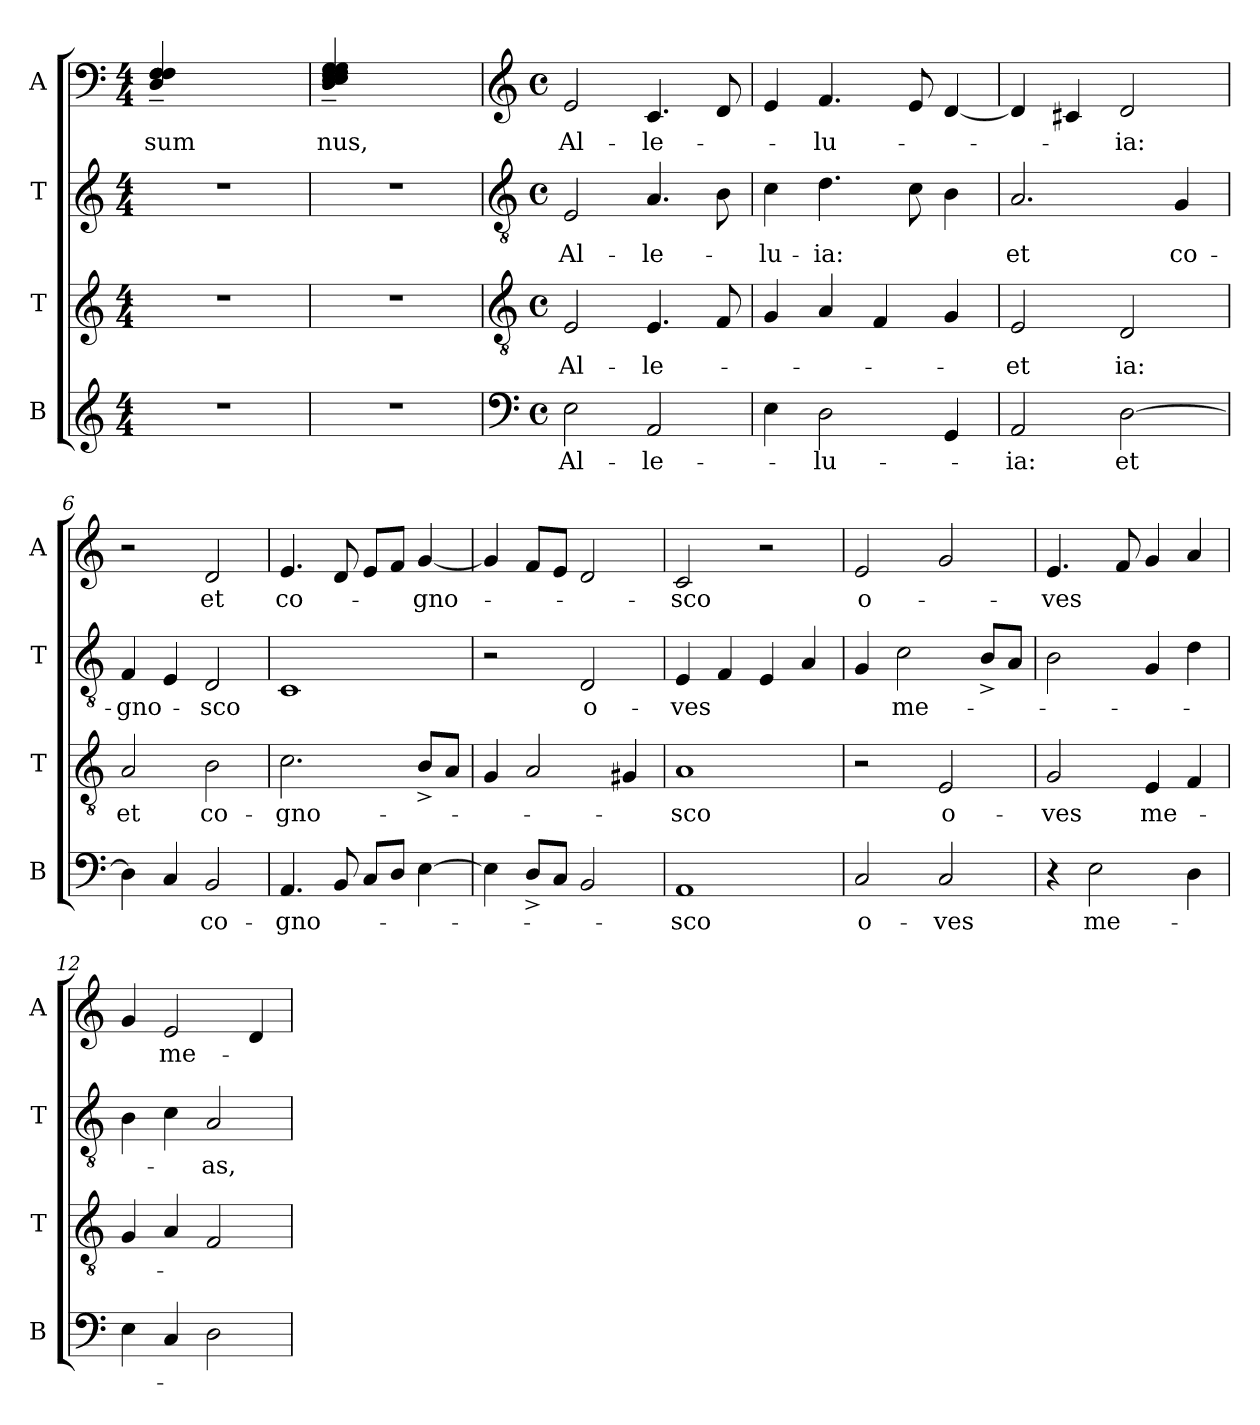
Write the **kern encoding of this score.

**kern	**text	**kern	**text	**kern	**text	**kern	**text
*part4	*part4	*part3	*part3	*part2	*part2	*part1	*part1
*staff4	*staff4	*staff3	*staff3	*staff2	*staff2	*staff1	*staff1
*I"B	*	*I"T	*	*I"T	*	*I"A	*
*I'B	*	*I'T	*	*I'T	*	*I'A	*
*clefG2	*	*clefG2	*	*clefG2	*	*clefF4	*
*k[]	*	*k[]	*	*k[]	*	*k[]	*
*C:	*	*C:	*	*C:	*	*C:	*
*M4/4	*	*M4/4	*	*M4/4	*	*M4/4	*
=1	=1	=1	=1	=1	=1	=1	=1
!	!	!	!	!	!	!	!LO:LY:b
1r	.	1r	.	1r	.	(4D/~> 4F/~> 4F/~> 4F/~>	sum
.	.	.	.	.	.	2.ryy	.
=2	=2	=2	=2	=2	=2	=2	=2
!	!	!	!	!	!	!	!LO:LY:b
1r	.	1r	.	1r	.	(>4D/~> 4E/~> 4E/~> 4F/~> 4F/~> 4G/~> 4G/~>	-nus,
.	.	.	.	.	.	2.ryy	.
!!LO:LB:g=z
=3	=3	=3	=3	=3	=3	=3	=3
*clefF4	*	*clefGv2	*	*clefGv2	*	*clefG2	*
*M4/4	*	*M4/4	*	*M4/4	*	*M4/4	*
*met(c)	*	*met(c)	*	*met(c)	*	*met(c)	*
!	!LO:LY:b	!	!LO:LY:b	!	!LO:LY:b	!	!LO:LY:b
2E\	Al-	2E/	Al-	2E/	Al-	2e/	Al-
!	!LO:LY:b	!	!LO:LY:b	!	!LO:LY:b	!	!LO:LY:b
2AA/	-le-	4.E/	-le-	4.A/	-le-	4.c/	-le-
.	.	8F/	.	8B\	.	8d/	.
=4	=4	=4	=4	=4	=4	=4	=4
!	!	!	!	!	!LO:LY:b	!	!
4E\	.	4G/	.	4c\	-lu-	4e/	.
!	!LO:LY:b	!	!	!	!LO:LY:b	!	!LO:LY:b
2D\	-lu-	4A/	.	4.d\	-ia:	4.f/	-lu-
.	.	4F/	.	.	.	.	.
.	.	.	.	8c\	.	8e/	.
4GG/	.	4G/	.	4B\	.	[<4d/	.
=5	=5	=5	=5	=5	=5	=5	=5
!	!LO:LY:b	!	!LO:LY:b	!	!LO:LY:b	!	!
2AA/	-ia:	2E/	-et	2.A/	et	4d/]	.
.	.	.	.	.	.	4c#/	.
!	!LO:LY:b	!	!LO:LY:b	!	!	!	!LO:LY:b
[>2D\	et	2D/	ia:	.	.	2d/	-ia:
!	!	!	!	!	!LO:LY:b	!	!
.	.	.	.	4G/	co-	.	.
=6	=6	=6	=6	=6	=6	=6	=6
!	!	!	!LO:LY:b	!	!LO:LY:b	!	!
4D\]	.	2A/	et	4F/	-gno-	2r	.
4C/	.	.	.	4E/	.	.	.
!	!LO:LY:b	!	!LO:LY:b	!	!LO:LY:b	!	!LO:LY:b
2BB/	co-	2B\	co-	2D/	-sco	2d/	et
=7	=7	=7	=7	=7	=7	=7	=7
!	!LO:LY:b	!	!LO:LY:b	!	!	!	!LO:LY:b
4.AA/	-gno-	2.c\	-gno-	1C	.	4.e/	co-
8BB/	.	.	.	.	.	8d/	.
8C/L	.	.	.	.	.	8e/L	.
8D/J	.	.	.	.	.	8f/J	.
!	!	!	!	!	!	!	!LO:LY:b
[>4E\	.	8B^</L	.	.	.	[<4g/	-gno-
.	.	8A/J	.	.	.	.	.
=8	=8	=8	=8	=8	=8	=8	=8
4E\]	.	4G/	.	2r	.	4g/]	.
8D^</L	.	2A/	.	.	.	8f/L	.
8C/J	.	.	.	.	.	8e/J	.
!	!	!	!	!	!LO:LY:b	!	!
2BB/	.	.	.	2D/	o-	2d/	.
.	.	4G#/	.	.	.	.	.
!!LO:LB:g=z
=9	=9	=9	=9	=9	=9	=9	=9
!	!LO:LY:b	!	!LO:LY:b	!	!LO:LY:b	!	!LO:LY:b
1AA	-sco	1A	-sco	4E/	-ves	2c/	-sco
.	.	.	.	4F/	.	.	.
.	.	.	.	4E/	.	2r	.
.	.	.	.	4A/	.	.	.
=10	=10	=10	=10	=10	=10	=10	=10
!	!LO:LY:b	!	!	!	!	!	!LO:LY:b
2C/	o-	2r	.	4G/	.	2e/	o-
!	!	!	!	!	!LO:LY:b	!	!
.	.	.	.	2c\	me-	.	.
!	!LO:LY:b	!	!LO:LY:b	!	!	!	!
2C/	-ves	2E/	o-	.	.	2g/	.
.	.	.	.	8B^</L	.	.	.
.	.	.	.	8A/J	.	.	.
=11	=11	=11	=11	=11	=11	=11	=11
!	!	!	!LO:LY:b	!	!	!	!LO:LY:b
4r	.	2G/	-ves	2B\	.	4.e/	-ves
!	!LO:LY:b	!	!	!	!	!	!
2E\	me-	.	.	.	.	.	.
.	.	.	.	.	.	8f/	.
!	!	!	!LO:LY:b	!	!	!	!
.	.	4E/	me-	4G/	.	4g/	.
4D\	.	4F/	.	4d\	.	4a/	.
=12	=12	=12	=12	=12	=12	=12	=12
4E\	.	4G/	.	4B\	.	4g/	.
!	!	!	!	!	!	!	!LO:LY:b
4C/	.	4A/	.	4c\	.	2e/	me-
!	!	!	!	!	!LO:LY:b	!	!
2D\	.	2F/	.	2A/	-as,	.	.
.	.	.	.	.	.	4d/	.
=	=	=	=	=	=	=	=
*-	*-	*-	*-	*-	*-	*-	*-
